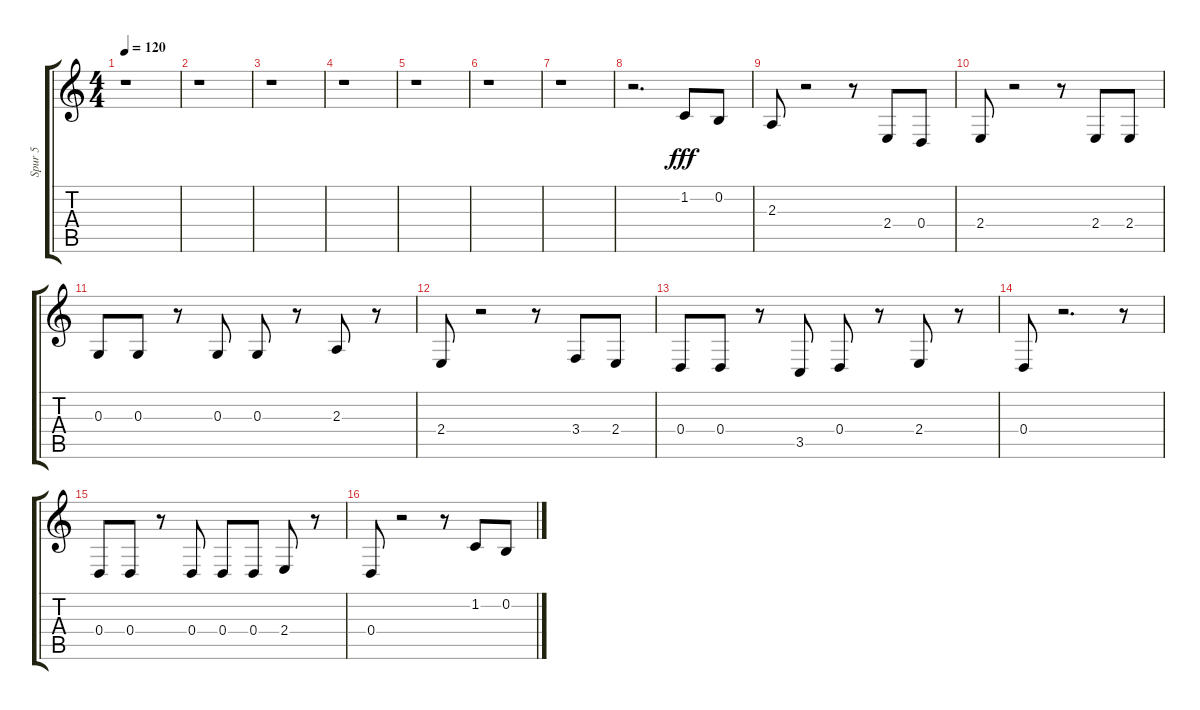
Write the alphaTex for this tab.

\track ("Spur 5" "Spur 5") {instrument clavinet}
\staff {score tabs}
\tuning (E4 B3 G3 D3 A2 E2) {hide}
\ts (4 4)
\tempo 120
\clef g2
\ks c
r.1{dy fff instrument clavinet} |
r.1 |
r.1 |
r.1 |
r.1 |
r.1 |
r.1 |
r.2{d} 1.2.8 0.2.8 |
2.3.8 r.2 r.8 2.4.8 0.4.8 |
2.4.8 r.2 r.8 2.4.8 2.4.8 |
0.3.8 0.3.8 r.8 0.3.8 0.3.8 r.8 2.3.8 r.8 |
2.4.8 r.2 r.8 3.4.8 2.4.8 |
0.4.8 0.4.8 r.8 3.5.8 0.4.8 r.8 2.4.8 r.8 |
0.4.8 r.2{d} r.8 |
0.4.8 0.4.8 r.8 0.4.8 0.4.8 0.4.8 2.4.8 r.8 |
0.4.8 r.2 r.8 1.2.8 0.2.8
